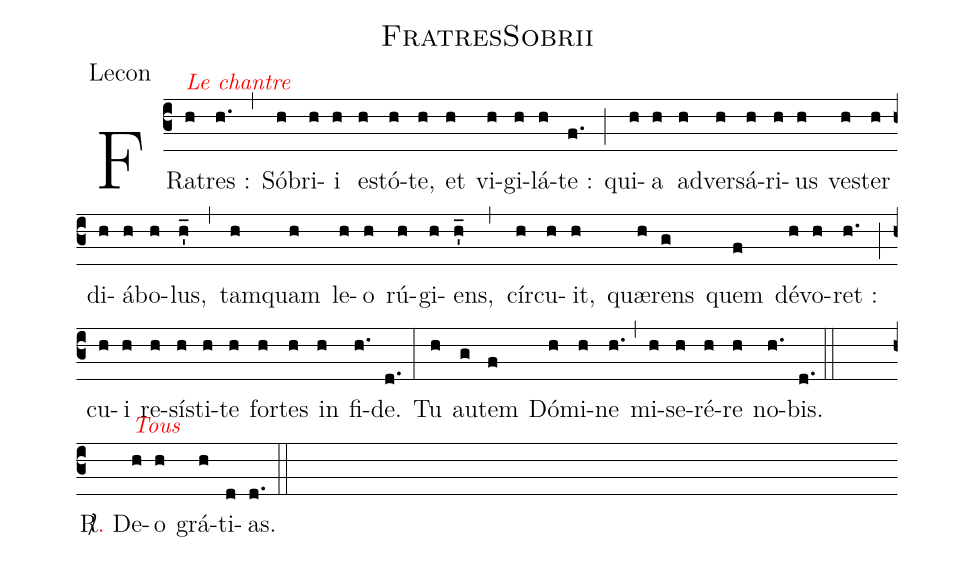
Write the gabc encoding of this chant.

name:FratresSobrii;
office-part:Lecon;
%%
(c3) FR{a}<alt>\rubrique{Le chantre}</alt>(h)tres :(h.) (,) Só(h)bri(h)i(h) e(h)stó(h)te,(h) et(h) vi(h)gi(h)lá(h)te :(f.) (;) qui(h)a(h) ad(h)ver(h)sá(h)ri(h)us(h) ve(h)ster(h) di(h)á(h)bo(h)lus,(h'_) (,) tam(h)quam(h) le(h)o(h) rú(h)gi(h)ens,(h'_) (,) cír(h)cu(h)it,(h) quæ(h)rens(g) quem(f) dé(h)vo(h)ret :(h.) (;) cu(h)i(h) re(h)sí(h)sti(h)te(h) for(h)tes(h) in(h) fi-(h.)de.(d.) (:)
Tu(h) au(g)tem(f) Dó(h)mi(h)ne(h.) (,) mi(h)se(h)ré(h)re(h) no(h.)bis.(d.) (::) (Z)

<sp>R/</sp><v>{\red.}</v> De<alt>\rubrique{Tous}</alt>(h)o(h) grá(h)ti(d)as.(d.) (::)
